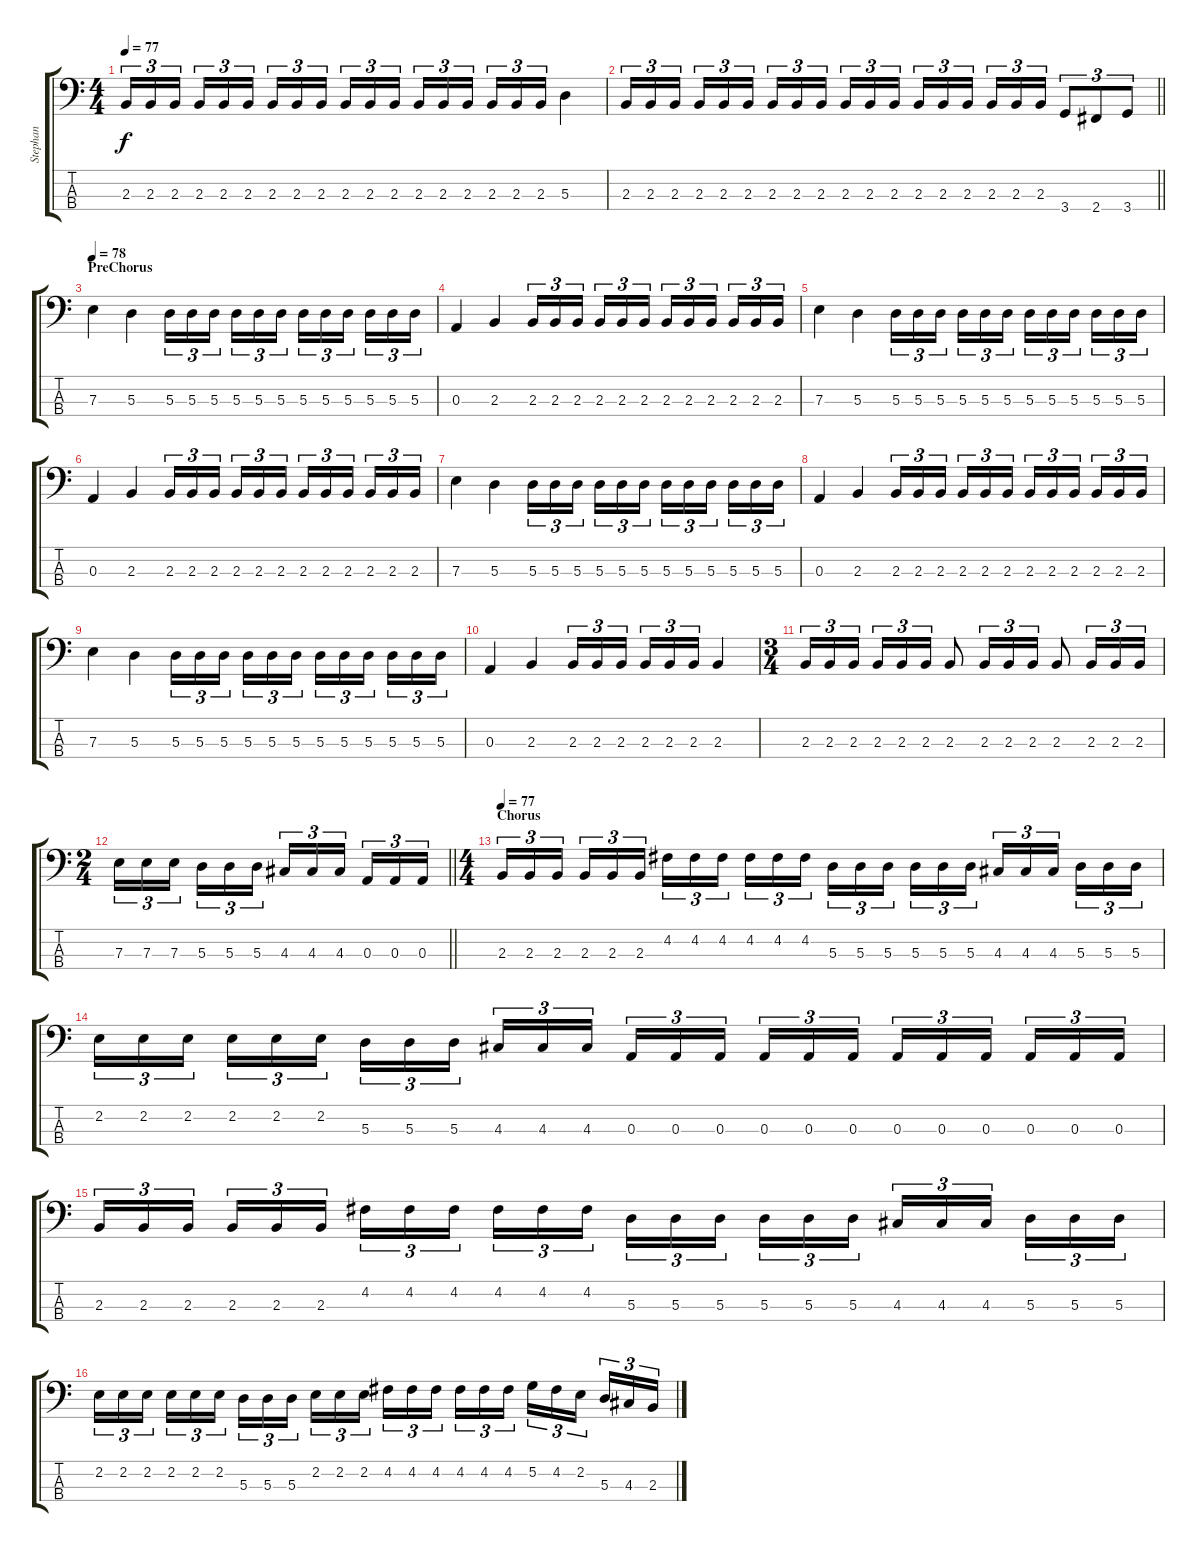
\track ("Stephan" "Stephan") {instrument electricbasspick}
\staff {score tabs}
\tuning (G2 D2 A1 E1) {hide}
\ts (4 4)
\tempo 77
\clef f4
\ks c
2.3.16{tu (3 2) dy f} 2.3.16{tu (3 2)} 2.3.16{tu (3 2) beam splitsecondary} 2.3.16{tu (3 2)} 2.3.16{tu (3 2)} 2.3.16{tu (3 2)} 2.3.16{tu (3 2)} 2.3.16{tu (3 2)} 2.3.16{tu (3 2) beam splitsecondary} 2.3.16{tu (3 2)} 2.3.16{tu (3 2)} 2.3.16{tu (3 2)} 2.3.16{tu (3 2)} 2.3.16{tu (3 2)} 2.3.16{tu (3 2) beam splitsecondary} 2.3.16{tu (3 2)} 2.3.16{tu (3 2)} 2.3.16{tu (3 2)} 5.3.4 |
\barLineRight lightlight
2.3.16{tu (3 2)} 2.3.16{tu (3 2)} 2.3.16{tu (3 2) beam splitsecondary} 2.3.16{tu (3 2)} 2.3.16{tu (3 2)} 2.3.16{tu (3 2)} 2.3.16{tu (3 2)} 2.3.16{tu (3 2)} 2.3.16{tu (3 2) beam splitsecondary} 2.3.16{tu (3 2)} 2.3.16{tu (3 2)} 2.3.16{tu (3 2)} 2.3.16{tu (3 2)} 2.3.16{tu (3 2)} 2.3.16{tu (3 2) beam splitsecondary} 2.3.16{tu (3 2)} 2.3.16{tu (3 2)} 2.3.16{tu (3 2)} 3.4.8{tu (3 2)} 2.4.8{tu (3 2)} 3.4.8{tu (3 2)} |
\section ("" "PreChorus")
\tempo 78
7.3.4 5.3.4 5.3.16{tu (3 2)} 5.3.16{tu (3 2)} 5.3.16{tu (3 2) beam splitsecondary} 5.3.16{tu (3 2)} 5.3.16{tu (3 2)} 5.3.16{tu (3 2)} 5.3.16{tu (3 2)} 5.3.16{tu (3 2)} 5.3.16{tu (3 2) beam splitsecondary} 5.3.16{tu (3 2)} 5.3.16{tu (3 2)} 5.3.16{tu (3 2)} |
0.3.4 2.3.4 2.3.16{tu (3 2)} 2.3.16{tu (3 2)} 2.3.16{tu (3 2) beam splitsecondary} 2.3.16{tu (3 2)} 2.3.16{tu (3 2)} 2.3.16{tu (3 2)} 2.3.16{tu (3 2)} 2.3.16{tu (3 2)} 2.3.16{tu (3 2) beam splitsecondary} 2.3.16{tu (3 2)} 2.3.16{tu (3 2)} 2.3.16{tu (3 2)} |
7.3.4 5.3.4 5.3.16{tu (3 2)} 5.3.16{tu (3 2)} 5.3.16{tu (3 2) beam splitsecondary} 5.3.16{tu (3 2)} 5.3.16{tu (3 2)} 5.3.16{tu (3 2)} 5.3.16{tu (3 2)} 5.3.16{tu (3 2)} 5.3.16{tu (3 2) beam splitsecondary} 5.3.16{tu (3 2)} 5.3.16{tu (3 2)} 5.3.16{tu (3 2)} |
0.3.4 2.3.4 2.3.16{tu (3 2)} 2.3.16{tu (3 2)} 2.3.16{tu (3 2) beam splitsecondary} 2.3.16{tu (3 2)} 2.3.16{tu (3 2)} 2.3.16{tu (3 2)} 2.3.16{tu (3 2)} 2.3.16{tu (3 2)} 2.3.16{tu (3 2) beam splitsecondary} 2.3.16{tu (3 2)} 2.3.16{tu (3 2)} 2.3.16{tu (3 2)} |
7.3.4 5.3.4 5.3.16{tu (3 2)} 5.3.16{tu (3 2)} 5.3.16{tu (3 2) beam splitsecondary} 5.3.16{tu (3 2)} 5.3.16{tu (3 2)} 5.3.16{tu (3 2)} 5.3.16{tu (3 2)} 5.3.16{tu (3 2)} 5.3.16{tu (3 2) beam splitsecondary} 5.3.16{tu (3 2)} 5.3.16{tu (3 2)} 5.3.16{tu (3 2)} |
0.3.4 2.3.4 2.3.16{tu (3 2)} 2.3.16{tu (3 2)} 2.3.16{tu (3 2) beam splitsecondary} 2.3.16{tu (3 2)} 2.3.16{tu (3 2)} 2.3.16{tu (3 2)} 2.3.16{tu (3 2)} 2.3.16{tu (3 2)} 2.3.16{tu (3 2) beam splitsecondary} 2.3.16{tu (3 2)} 2.3.16{tu (3 2)} 2.3.16{tu (3 2)} |
7.3.4 5.3.4 5.3.16{tu (3 2)} 5.3.16{tu (3 2)} 5.3.16{tu (3 2) beam splitsecondary} 5.3.16{tu (3 2)} 5.3.16{tu (3 2)} 5.3.16{tu (3 2)} 5.3.16{tu (3 2)} 5.3.16{tu (3 2)} 5.3.16{tu (3 2) beam splitsecondary} 5.3.16{tu (3 2)} 5.3.16{tu (3 2)} 5.3.16{tu (3 2)} |
0.3.4 2.3.4 2.3.16{tu (3 2)} 2.3.16{tu (3 2)} 2.3.16{tu (3 2) beam splitsecondary} 2.3.16{tu (3 2)} 2.3.16{tu (3 2)} 2.3.16{tu (3 2)} 2.3.4 |
\ts (3 4)
2.3.16{tu (3 2)} 2.3.16{tu (3 2)} 2.3.16{tu (3 2) beam splitsecondary} 2.3.16{tu (3 2)} 2.3.16{tu (3 2)} 2.3.16{tu (3 2)} 2.3.8 2.3.16{tu (3 2)} 2.3.16{tu (3 2)} 2.3.16{tu (3 2)} 2.3.8 2.3.16{tu (3 2)} 2.3.16{tu (3 2)} 2.3.16{tu (3 2)} |
\ts (2 4)
\barLineRight lightlight
7.3.16{tu (3 2)} 7.3.16{tu (3 2)} 7.3.16{tu (3 2) beam splitsecondary} 5.3.16{tu (3 2)} 5.3.16{tu (3 2)} 5.3.16{tu (3 2)} 4.3.16{tu (3 2)} 4.3.16{tu (3 2)} 4.3.16{tu (3 2) beam splitsecondary} 0.3.16{tu (3 2)} 0.3.16{tu (3 2)} 0.3.16{tu (3 2)} |
\ts (4 4)
\section ("" "Chorus")
\tempo 77
2.3.16{tu (3 2)} 2.3.16{tu (3 2)} 2.3.16{tu (3 2) beam splitsecondary} 2.3.16{tu (3 2)} 2.3.16{tu (3 2)} 2.3.16{tu (3 2)} 4.2.16{tu (3 2)} 4.2.16{tu (3 2)} 4.2.16{tu (3 2) beam splitsecondary} 4.2.16{tu (3 2)} 4.2.16{tu (3 2)} 4.2.16{tu (3 2)} 5.3.16{tu (3 2)} 5.3.16{tu (3 2)} 5.3.16{tu (3 2) beam splitsecondary} 5.3.16{tu (3 2)} 5.3.16{tu (3 2)} 5.3.16{tu (3 2)} 4.3.16{tu (3 2)} 4.3.16{tu (3 2)} 4.3.16{tu (3 2) beam splitsecondary} 5.3.16{tu (3 2)} 5.3.16{tu (3 2)} 5.3.16{tu (3 2)} |
2.2.16{tu (3 2)} 2.2.16{tu (3 2)} 2.2.16{tu (3 2) beam splitsecondary} 2.2.16{tu (3 2)} 2.2.16{tu (3 2)} 2.2.16{tu (3 2)} 5.3.16{tu (3 2)} 5.3.16{tu (3 2)} 5.3.16{tu (3 2) beam splitsecondary} 4.3.16{tu (3 2)} 4.3.16{tu (3 2)} 4.3.16{tu (3 2)} 0.3.16{tu (3 2)} 0.3.16{tu (3 2)} 0.3.16{tu (3 2) beam splitsecondary} 0.3.16{tu (3 2)} 0.3.16{tu (3 2)} 0.3.16{tu (3 2)} 0.3.16{tu (3 2)} 0.3.16{tu (3 2)} 0.3.16{tu (3 2) beam splitsecondary} 0.3.16{tu (3 2)} 0.3.16{tu (3 2)} 0.3.16{tu (3 2)} |
2.3.16{tu (3 2)} 2.3.16{tu (3 2)} 2.3.16{tu (3 2) beam splitsecondary} 2.3.16{tu (3 2)} 2.3.16{tu (3 2)} 2.3.16{tu (3 2)} 4.2.16{tu (3 2)} 4.2.16{tu (3 2)} 4.2.16{tu (3 2) beam splitsecondary} 4.2.16{tu (3 2)} 4.2.16{tu (3 2)} 4.2.16{tu (3 2)} 5.3.16{tu (3 2)} 5.3.16{tu (3 2)} 5.3.16{tu (3 2) beam splitsecondary} 5.3.16{tu (3 2)} 5.3.16{tu (3 2)} 5.3.16{tu (3 2)} 4.3.16{tu (3 2)} 4.3.16{tu (3 2)} 4.3.16{tu (3 2) beam splitsecondary} 5.3.16{tu (3 2)} 5.3.16{tu (3 2)} 5.3.16{tu (3 2)} |
2.2.16{tu (3 2)} 2.2.16{tu (3 2)} 2.2.16{tu (3 2) beam splitsecondary} 2.2.16{tu (3 2)} 2.2.16{tu (3 2)} 2.2.16{tu (3 2)} 5.3.16{tu (3 2)} 5.3.16{tu (3 2)} 5.3.16{tu (3 2) beam splitsecondary} 2.2.16{tu (3 2)} 2.2.16{tu (3 2)} 2.2.16{tu (3 2)} 4.2.16{tu (3 2)} 4.2.16{tu (3 2)} 4.2.16{tu (3 2) beam splitsecondary} 4.2.16{tu (3 2)} 4.2.16{tu (3 2)} 4.2.16{tu (3 2)} 5.2.16{tu (3 2)} 4.2.16{tu (3 2)} 2.2.16{tu (3 2) beam splitsecondary} 5.3.16{tu (3 2)} 4.3.16{tu (3 2)} 2.3.16{tu (3 2)}
